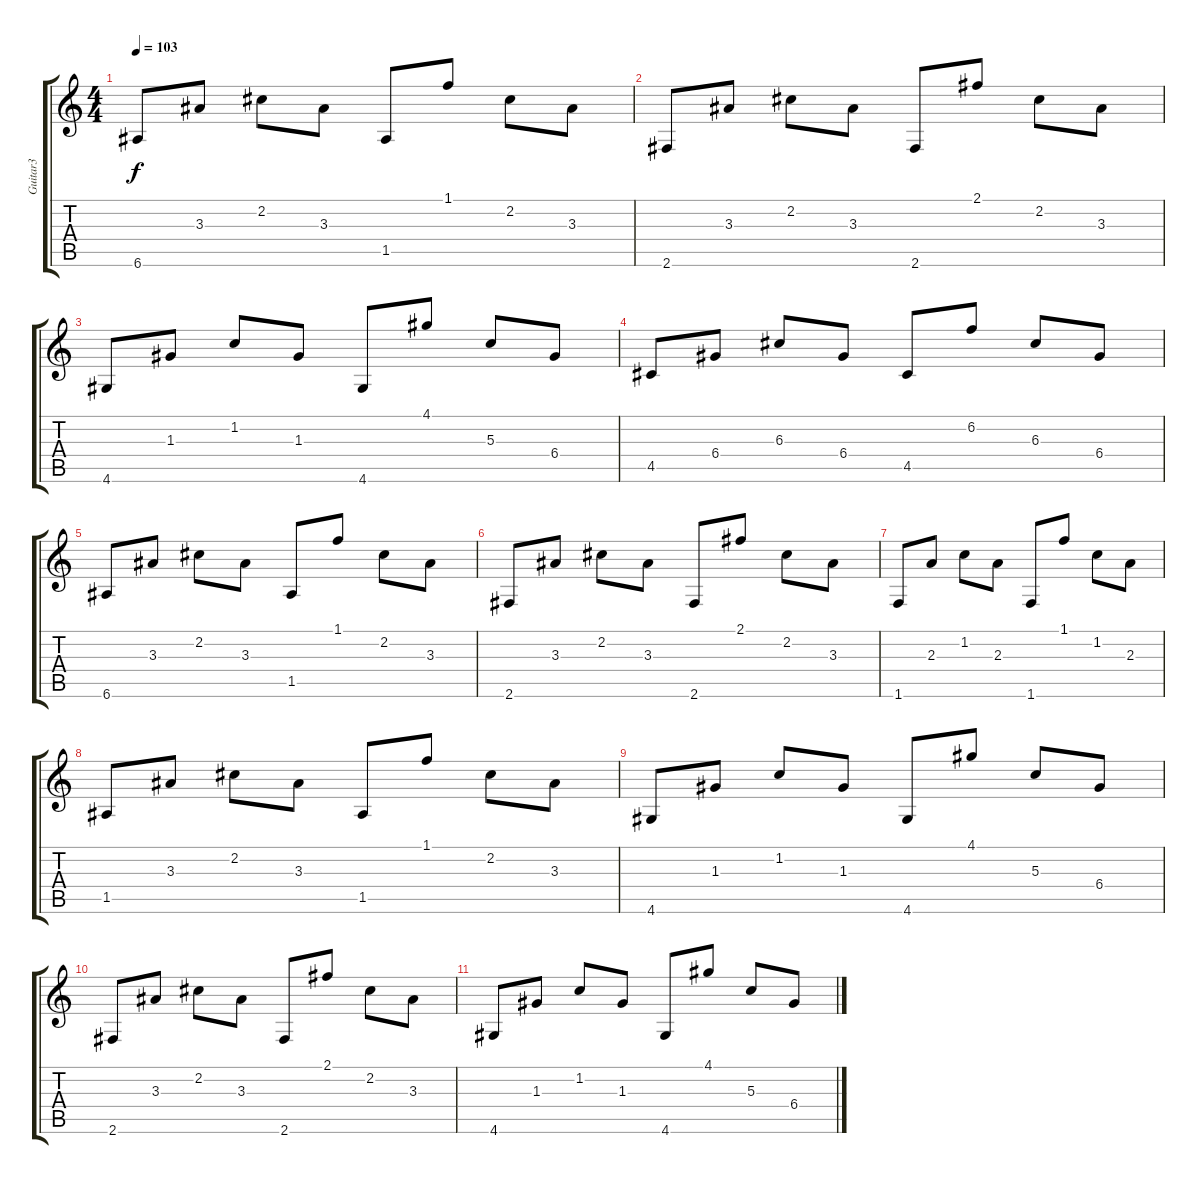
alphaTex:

\track ("Guitar3" "Guitar3") {instrument electricguitarjazz}
\staff {score tabs}
\tuning (E4 B3 G3 D3 A2 E2) {hide}
\ts (4 4)
\tempo 103
\clef g2
\ks c
6.6.8{dy f} 3.3.8 2.2.8 3.3.8 1.5.8 1.1.8 2.2.8 3.3.8 |
2.6.8 3.3.8 2.2.8 3.3.8 2.6.8 2.1.8 2.2.8 3.3.8 |
4.6.8 1.3.8 1.2.8 1.3.8 4.6.8 4.1.8 5.3.8 6.4.8 |
4.5.8 6.4.8 6.3.8 6.4.8 4.5.8 6.2.8 6.3.8 6.4.8 |
6.6.8 3.3.8 2.2.8 3.3.8 1.5.8 1.1.8 2.2.8 3.3.8 |
2.6.8 3.3.8 2.2.8 3.3.8 2.6.8 2.1.8 2.2.8 3.3.8 |
1.6.8 2.3.8 1.2.8 2.3.8 1.6.8 1.1.8 1.2.8 2.3.8 |
1.5.8 3.3.8 2.2.8 3.3.8 1.5.8 1.1.8 2.2.8 3.3.8 |
4.6.8 1.3.8 1.2.8 1.3.8 4.6.8 4.1.8 5.3.8 6.4.8 |
2.6.8 3.3.8 2.2.8 3.3.8 2.6.8 2.1.8 2.2.8 3.3.8 |
4.6.8 1.3.8 1.2.8 1.3.8 4.6.8 4.1.8 5.3.8 6.4.8
